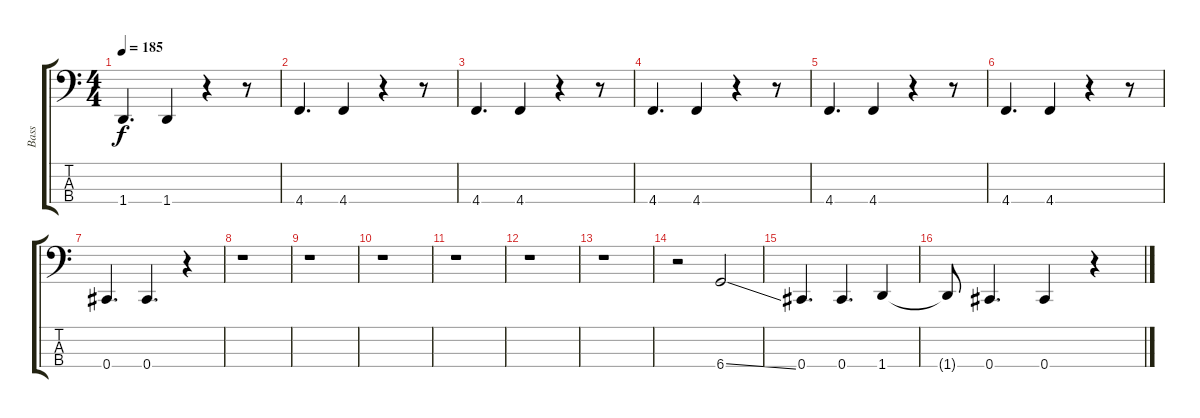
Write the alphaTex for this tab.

\track ("Bass" "Bass") {instrument electricbasspick}
\staff {score tabs}
\tuning (Gb2 Db2 Ab1 Db1) {hide}
\ts (4 4)
\tempo 185
\clef f4
\ks c
1.4.4{d dy f} 1.4.4 r.4 r.8 |
4.4.4{d} 4.4.4 r.4 r.8 |
4.4.4{d} 4.4.4 r.4 r.8 |
4.4.4{d} 4.4.4 r.4 r.8 |
4.4.4{d} 4.4.4 r.4 r.8 |
4.4.4{d} 4.4.4 r.4 r.8 |
0.4.4{d} 0.4.4{d} r.4 |
r.1 |
r.1 |
r.1 |
r.1 |
r.1 |
r.1 |
r.2 6.4{ss}.2 |
0.4.4{d} 0.4.4{d} 1.4.4 |
1.4{t}.8 0.4.4{d} 0.4.4 r.4
